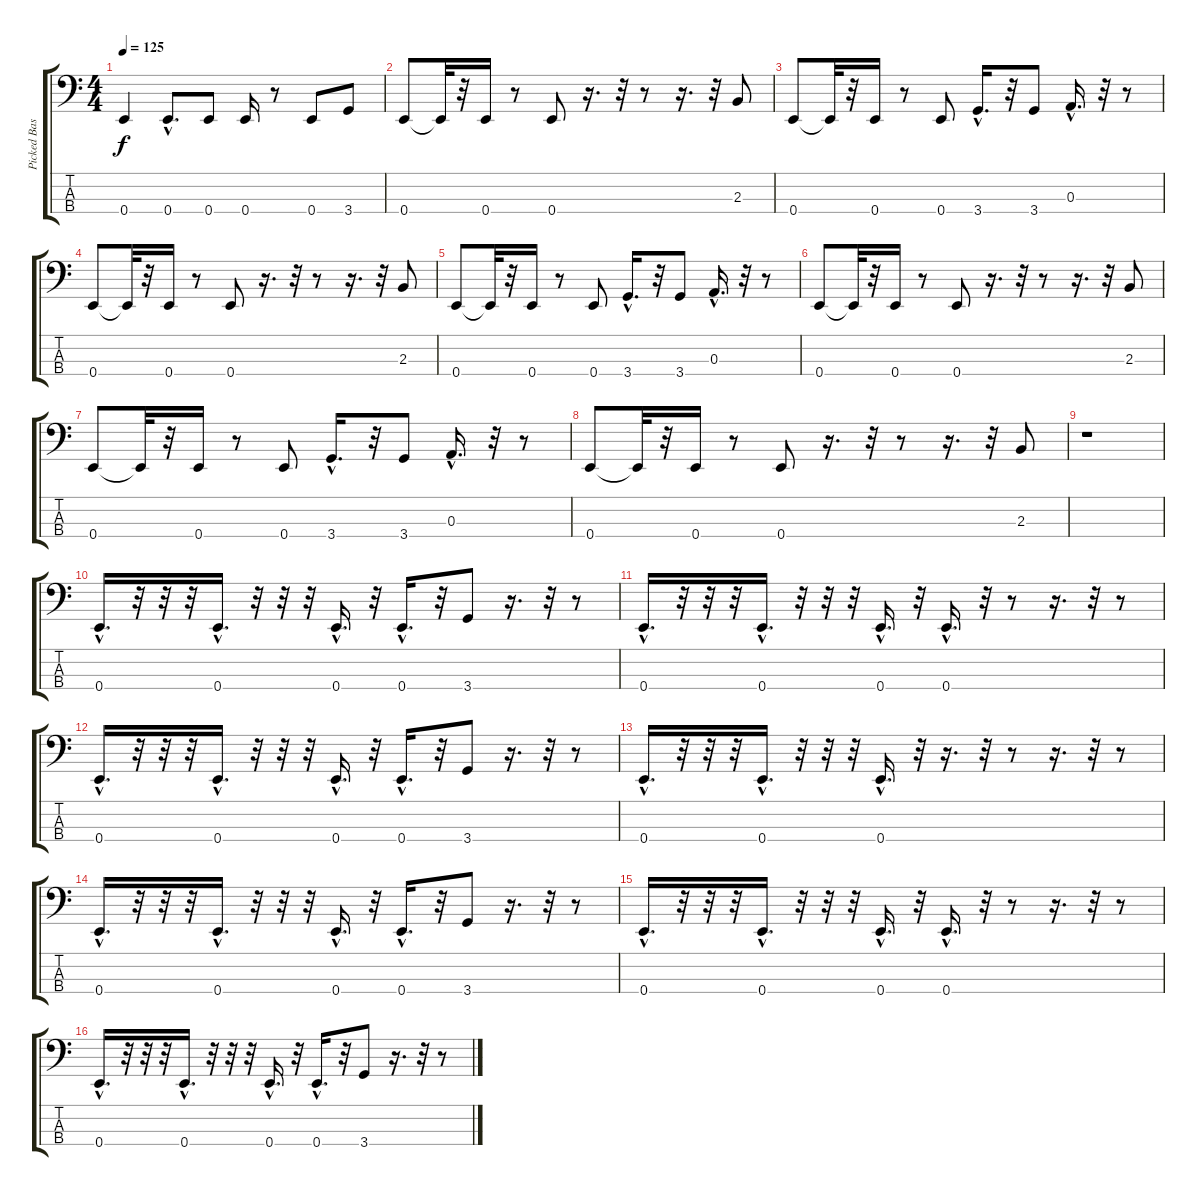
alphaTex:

\track ("Picked Bass" "Picked Bas") {instrument electricbasspick}
\staff {score tabs}
\tuning (G2 D2 A1 E1) {hide}
\ts (4 4)
\tempo 125
\clef f4
\ks c
0.4.4{dy f} 0.4{hac}.8{d} 0.4.8 0.4.16 r.8 0.4.8 3.4.8 |
0.4.8 0.4{t}.32 r.32 0.4.16 r.8 0.4.8 r.16{d} r.32 r.8 r.16{d} r.32 2.3.8 |
0.4.8 0.4{t}.32 r.32 0.4.16 r.8 0.4.8 3.4{hac}.16{d} r.32 3.4.8 0.3{hac}.16{d} r.32 r.8 |
0.4.8 0.4{t}.32 r.32 0.4.16 r.8 0.4.8 r.16{d} r.32 r.8 r.16{d} r.32 2.3.8 |
0.4.8 0.4{t}.32 r.32 0.4.16 r.8 0.4.8 3.4{hac}.16{d} r.32 3.4.8 0.3{hac}.16{d} r.32 r.8 |
0.4.8 0.4{t}.32 r.32 0.4.16 r.8 0.4.8 r.16{d} r.32 r.8 r.16{d} r.32 2.3.8 |
0.4.8 0.4{t}.32 r.32 0.4.16 r.8 0.4.8 3.4{hac}.16{d} r.32 3.4.8 0.3{hac}.16{d} r.32 r.8 |
0.4.8 0.4{t}.32 r.32 0.4.16 r.8 0.4.8 r.16{d} r.32 r.8 r.16{d} r.32 2.3.8 |
r.1 |
0.4{hac}.16{d} r.32 r.32 r.32 0.4{hac}.16{d} r.32 r.32 r.32 0.4{hac}.16{d} r.32 0.4{hac}.16{d} r.32 3.4.8 r.16{d} r.32 r.8 |
0.4{hac}.16{d} r.32 r.32 r.32 0.4{hac}.16{d} r.32 r.32 r.32 0.4{hac}.16{d} r.32 0.4{hac}.16{d} r.32 r.8 r.16{d} r.32 r.8 |
0.4{hac}.16{d} r.32 r.32 r.32 0.4{hac}.16{d} r.32 r.32 r.32 0.4{hac}.16{d} r.32 0.4{hac}.16{d} r.32 3.4.8 r.16{d} r.32 r.8 |
0.4{hac}.16{d} r.32 r.32 r.32 0.4{hac}.16{d} r.32 r.32 r.32 0.4{hac}.16{d} r.32 r.16{d} r.32 r.8 r.16{d} r.32 r.8 |
0.4{hac}.16{d} r.32 r.32 r.32 0.4{hac}.16{d} r.32 r.32 r.32 0.4{hac}.16{d} r.32 0.4{hac}.16{d} r.32 3.4.8 r.16{d} r.32 r.8 |
0.4{hac}.16{d} r.32 r.32 r.32 0.4{hac}.16{d} r.32 r.32 r.32 0.4{hac}.16{d} r.32 0.4{hac}.16{d} r.32 r.8 r.16{d} r.32 r.8 |
0.4{hac}.16{d} r.32 r.32 r.32 0.4{hac}.16{d} r.32 r.32 r.32 0.4{hac}.16{d} r.32 0.4{hac}.16{d} r.32 3.4.8 r.16{d} r.32 r.8
